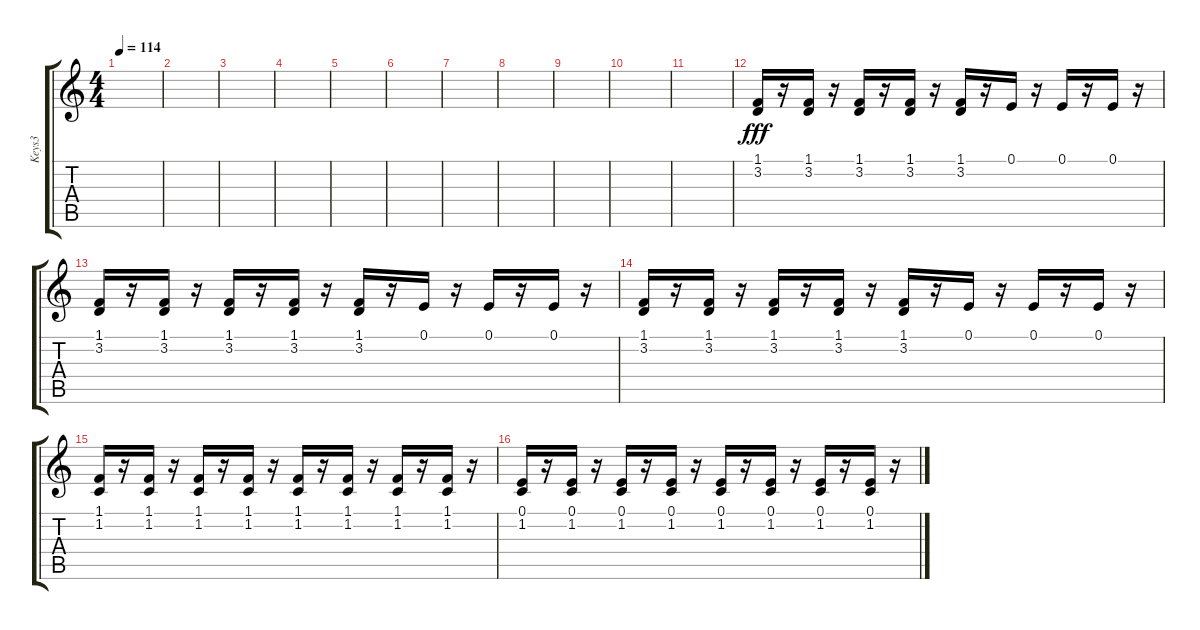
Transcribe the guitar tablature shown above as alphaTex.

\track ("Keys3" "Keys3") {instrument stringensemble1}
\staff {score tabs}
\tuning (E4 B3 G3 D3 A2 E2) {hide}
\ts (4 4)
\tempo 114
\clef g2
\ks c
|
|
|
|
|
|
|
|
|
|
|
(1.1 3.2).16{dy fff} r.16 (1.1 3.2).16 r.16 (1.1 3.2).16 r.16 (1.1 3.2).16 r.16 (1.1 3.2).16 r.16 0.1.16 r.16 0.1.16 r.16 0.1.16 r.16 |
(1.1 3.2).16 r.16 (1.1 3.2).16 r.16 (1.1 3.2).16 r.16 (1.1 3.2).16 r.16 (1.1 3.2).16 r.16 0.1.16 r.16 0.1.16 r.16 0.1.16 r.16 |
(1.1 3.2).16 r.16 (1.1 3.2).16 r.16 (1.1 3.2).16 r.16 (1.1 3.2).16 r.16 (1.1 3.2).16 r.16 0.1.16 r.16 0.1.16 r.16 0.1.16 r.16 |
(1.1 1.2).16 r.16 (1.1 1.2).16 r.16 (1.1 1.2).16 r.16 (1.1 1.2).16 r.16 (1.1 1.2).16 r.16 (1.1 1.2).16 r.16 (1.1 1.2).16 r.16 (1.1 1.2).16 r.16 |
(0.1 1.2).16 r.16 (0.1 1.2).16 r.16 (0.1 1.2).16 r.16 (0.1 1.2).16 r.16 (0.1 1.2).16 r.16 (0.1 1.2).16 r.16 (0.1 1.2).16 r.16 (0.1 1.2).16 r.16
